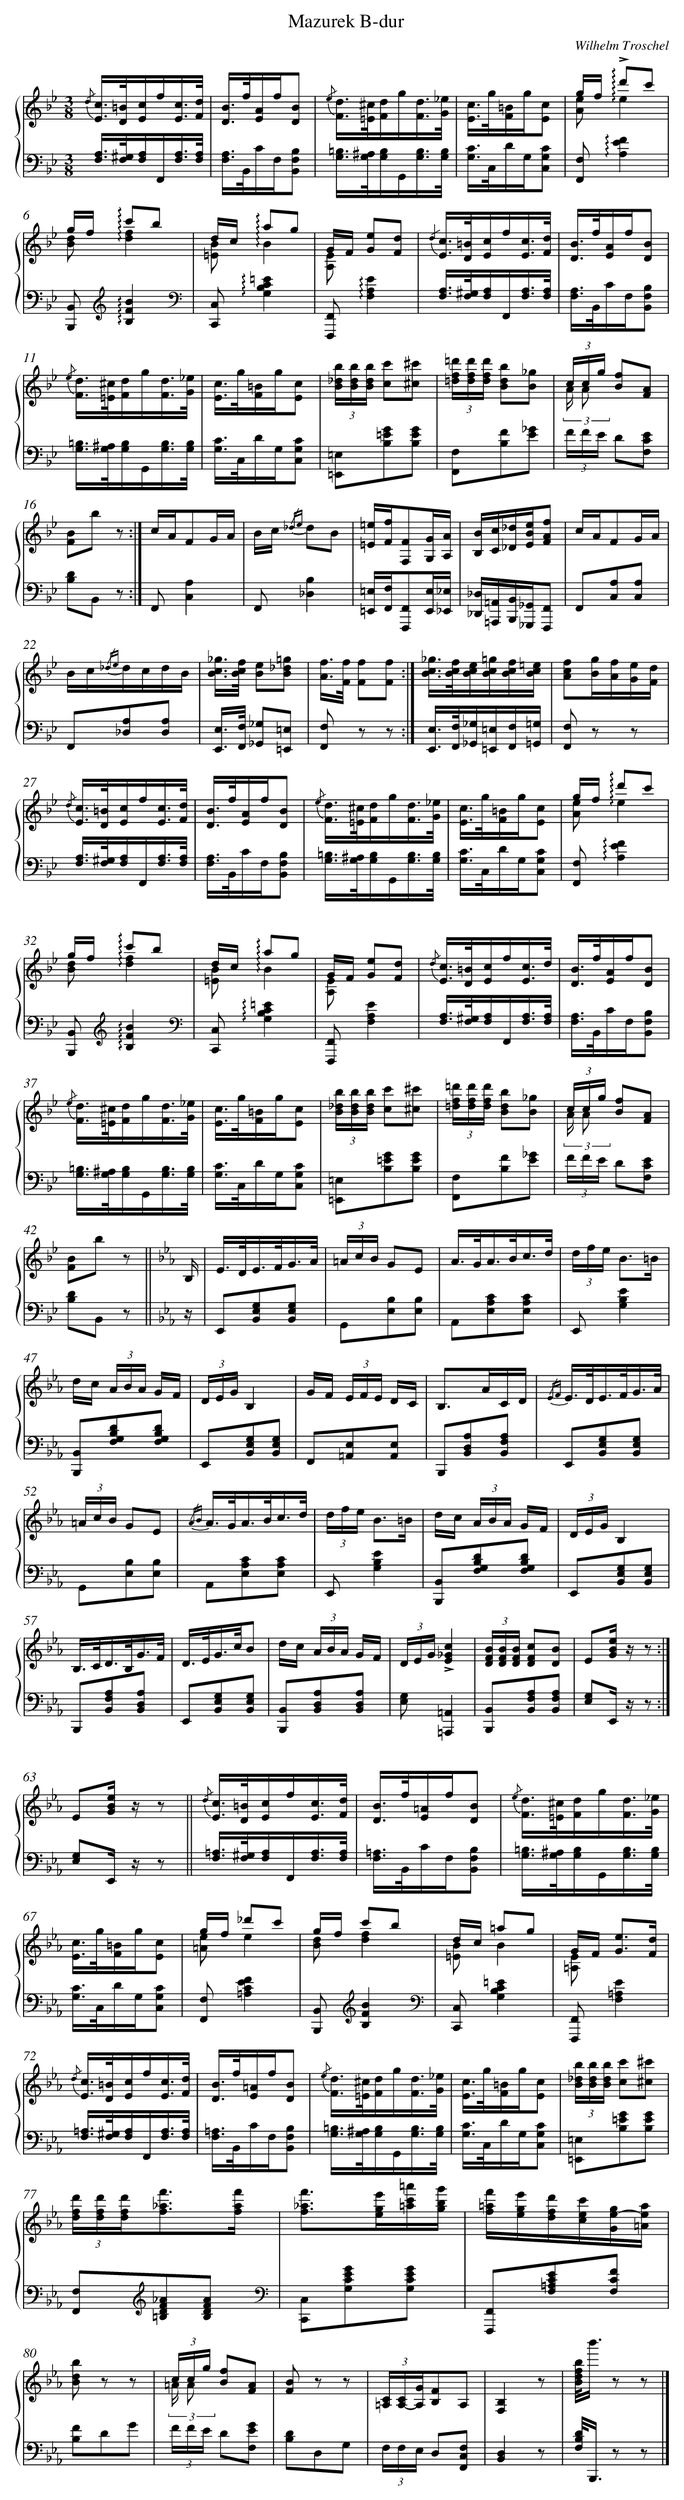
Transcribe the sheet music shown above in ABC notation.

X:1
T: Mazurek B-dur
C: Wilhelm Troschel
L: 1/16
M: 3/8
%%staves {1 2}
V: 1 clef=treble
V: 2 clef=bass
K: Bb
[V:1] {/d} [cE]>[=BD][cE]f[c3/E3/][d/F/] |
[V:2] [A,F,]>[^G,F,][A,F,]F,,[A,3/F,3/][A,/F,/] |
[V:1] [BD]>f[AE]f[B2D2] |
[V:2] [A,F,]>B,,CF,[B,2F,2B,,2] |
[V:1] {/e} [dF]>[^c=E][dF]g[d3/F3/][_e/G/] |
[V:2] [=B,G,]>[^A,G,][B,G,]G,,[B,3/G,3/][B,/G,/] |
[V:1] [cE]>g[=BF]g[c2E2] |
[V:2] [CG,]>C,DG,[C2G,2C,2] |
[V:1] gf !accent!!arpeggio!d'2c'2 & [e2A2]!arpeggio!e4 |
[V:2] [F,2F,,2]!arpeggio![F4E4A,4] |
[V:1] gf !arpeggio!c'2b2 & [d2B2]!arpeggio![f4d4] |
[V:2] [B,,2B,,,2][K:clef=treble]!arpeggio![B4F4B,4][K:clef=bass] |
[V:1] dc !arpeggio!a2g2 & [B2=E2]!arpeggio!B4 |
[V:2] [C,2C,,2]!arpeggio![=E4C4B,4G,4] |
[V:1] GF [e2G2][d2F2] & [E2A,2]x4 |
[V:2] [F,,2F,,,2]!arpeggio![E4A,4F,4] |
[V:1] {/d2} [cE]>[=BD][cE]f[c3/E3/][d/F/] |
[V:2] [A,F,]>[^G,F,][A,F,]F,,[A,3/F,3/][A,/F,/] |
[V:1] [BD]>f[AE]f[B2D2] |
[V:2] [A,F,]>B,,CF,[B,2F,2B,,2] |
[V:1] {/e} [dF]>[^c=E][dF]g[d3/F3/][_e/G/] |
[V:2] [=B,G,]>[^A,G,][B,G,]G,,[B,3/G,3/][B,/G,/] |
[V:1] [cE]>g[=BF]g[c2E2] |
[V:2] [CG,]>C,DG,[C2G,2C,2] |
[V:1] (3[b_dB][bdB][bdB] [c'2c2][^c'2^c2] |
[V:2] [=E,2=E,,2][G2=E2B,2][G2E2B,2] |
[V:1] (3[=d'f=d][d'fd][d'fd] [b2d2B2][_g2B2] |
[V:2] [F,2F,,2][F2B,2][_G2E2] |
[V:1] (3ccg [f2B2][A2F2] & (3:2:2A A2 x2 x2 |
[V:2] (3FFE D2[E2C2F,2] |
[V:1] [B2F2]b2 z2 :|]
[V:2] [D2B,2]B,,2 z2 :|]
[V:1] cAF2GA |
[V:2] F,,2[A,4C,4] |
[V:1] Bc {/_de} d2B2 |
[V:2] F,,2[B,4_D,4] |
[V:1] [=e=E][fF][F2F,2][GG,][AA,] |
[V:2] [=E,=E,,][F,F,,][F,,2F,,,2][E,E,,][_E,_E,,] |
[V:1] [BB,][cC][_d_D][eBE][f2A2F2] |
[V:2] [_D,_D,,][=A,,=A,,,][B,,B,,,][_G,,_G,,,][F,,2F,,,2] |
[V:1] cAF2GA |
[V:2] F,,2[A,2C,2][A,2C,2] |
[V:1] Bc{/_de}dcdB |
[V:2] F,,2[A,2_D,2][A,2D,2] |
[V:1] [_gcB]>[fcB] [e2B2][=g2_d2B2] |
[V:2] [E,E,,]>[F,F,,] [_G,2_G,,2][=E,2=E,,2] |
[V:1] [fA]>[fF] [f2F2][f2F2] :|]
[V:2] [F,2F,,2] z2 z2 :|]
[V:1] [_gcB]>[fcB][ecB][=gcB][fcB][=ecB] |
[V:2] [E,E,,]>[F,F,,][_G,_G,,][=E,=E,,][F,F,,][=G,=G,,] |
[V:1] [f2c2A2][gB][fA][eG][dF] |
[V:2] [F,2F,,2] z2 z2 |
[V:1] {/d} [cE]>[=BD][cE]f[c3/E3/][d/F/] |
[V:2] [A,F,]>[^G,F,][A,F,]F,,[A,3/F,3/][A,/F,/] |
[V:1] [BD]>f[AE]f[B2D2] |
[V:2] [A,F,]>B,,CF,[B,2F,2B,,2] |
[V:1] {/e} [dF]>[^c=E][dF]g[d3/F3/][_e/G/] |
[V:2] [=B,G,]>[^A,G,][B,G,]G,,[B,3/G,3/][B,/G,/] |
[V:1] [cE]>g[=BF]g[c2E2] |
[V:2] [CG,]>C,DG,[C2G,2C,2] |
[V:1] gf !arpeggio!d'2c'2 & [e2A2]!arpeggio!e4 |
[V:2] [F,2F,,2]!arpeggio![F4E4A,4] |
[V:1] gf !arpeggio!c'2b2 & [d2B2]!arpeggio![f4d4] |
[V:2] [B,,2B,,,2][K:clef=treble]!arpeggio![B4F4B,4] |
[V:1] dc !arpeggio!a2g2 & [B2=E2]!arpeggio!B4 |
[V:2] [K:clef=bass][C,2C,,2]!arpeggio![=E4C4B,4G,4] |
[V:1] GF [e2G2][d2F2] & [E2A,2]x4 |
[V:2] [F,,2F,,,2][E4A,4F,4] |
[V:1] {/d} [cE]>[=BD][cE]f[c3/E3/]d/ |
[V:2] [A,F,]>[^G,F,][A,F,]F,,[A,3/F,3/][A,/F,/] |
[V:1] [BD]>f[AE]f[B2D2] |
[V:2] [A,F,]>B,,CF,[B,2F,2B,,2] |
[V:1] {/e} [dF]>[^c=E][dF]g[d3/F3/][_e/G/] |
[V:2] [=B,G,]>[^A,G,][B,G,]G,,[B,3/G,3/][B,/G,/] |
[V:1] [cE]>g[=BF]g[c2E2] |
[V:2] [CG,]>C,DG,[C2G,2C,2] |
[V:1] (3[b_dB][bdB][bdB] [c'2c2][^c'2^c2] |
[V:2] [=E,2=E,,2][G2=E2B,2][G2E2B,2] |
[V:1] (3[=d'f=d][d'fd][d'fd] [b2d2B2][_g2B2] |
[V:2] [F,2F,,2][F2B,2][_G2E2] |
[V:1] (3ccg [f2B2][A2F2] & (3:2:2A A2 x2 x2 |
[V:2] (3FFE D2[E2C2F,2] |
[V:1] [B2F2]b2 z2 ||
[V:2] [D2B,2]B,,2 z2 ||
[V:1]  [K:Eb] B, |
[V:2]  [K:Eb] z |
[V:1] E>DE>FG3/A/ |
[V:2] E,,2[G,2E,2B,,2][G,2E,2B,,2] |
[V:1] (3=AcB G2E2 |
[V:2] G,,2[B,2E,2][B,2E,2] |
[V:1] A>GA>Bc3/d/ |
[V:2] A,,2[C2A,2E,2][C2A,2E,2] |
[V:1] (3dfe B3=B |
[V:2] E,,2[E4B,4G,4] |
[V:1] dc (3ABA GF |
[V:2] [B,,2B,,,2][D2B,2G,2F,2][D2B,2G,2F,2] |
[V:1] (3DEGB,4 |
[V:2] E,,2[G,2E,2B,,2][G,2E,2B,,2] |
[V:1] GF (3EFE DC |
[V:2] F,,2[E,2=A,,2][E,2A,,2] |
[V:1] B,2>A2CD |
[V:2] B,,,2[A,2D,2B,,2][A,2F,2B,,2] |
[V:1] {/EF} E>DE>FG3/A/ |
[V:2] E,,2[G,2E,2B,,2][G,2E,2B,,2] |
[V:1] (3=AcB G2E2 |
[V:2] G,,2[B,2E,2][B,2E,2] |
[V:1] {/AB} A>GA>Bc3/d/ |
[V:2] A,,2[C2A,2E,2][C2A,2E,2] |
[V:1] (3dfe B3=B |
[V:2] E,,2[E4B,4G,4] |
[V:1] dc (3ABA GF |
[V:2] [B,,2B,,,2][D2B,2G,2F,2][D2B,2G,2F,2] |
[V:1] (3DEGB,4 |
[V:2] E,,2[G,2E,2B,,2][G,2E,2B,,2] |
[V:1] B,>CD>B,G3/F/ |
[V:2] B,,,2[A,2F,2B,,2][A,2D,2B,,2] |
[V:1] D>EG>cB2 |
[V:2] E,,2[G,2E,2B,,2][G,2E,2B,,2] |
[V:1] dc (3ABA GF |
[V:2] [B,,2B,,,2][A,2D,2B,,2][A,2D,2B,,2] |
[V:1] (3DEG!accent![c4_G4E4] |
[V:2] [G,2E,2][=A,,4=A,,,4] |
[V:1] (3[BFD][BFD][BFD] [c2F2D2][B2D2] |
[V:2] [B,,2B,,,2][A,2F,2B,,2][A,2F,2B,,2] |
[V:1] E2[eBG] z z2 :|]
[V:2] [G,2E,2]E,, z z2 :|]
[V:1] E2[eBG] z z2 ||
[V:2] [G,2E,2]E,, z z2 ||
[V:1]  [K:Eb] {/d} [cE]>[=BD][cE]f[c3/E3/][d/F/] |
[V:2]  [K:Eb] [=A,F,]>[^G,F,][A,F,]F,,[A,3/F,3/][A,/F,/] |
[V:1] [BD]>f[=AE]f[B2D2] |
[V:2] [=A,F,]>B,,CF,[B,2F,2B,,2] |
[V:1] {/e} [dF]>[^c=E][dF]g[d3/F3/][_e/G/] |
[V:2] [=B,G,]>[^A,G,][B,G,]G,,[B,3/G,3/][B,/G,/] |
[V:1] [cE]>g[=BF]g[c2E2] |
[V:2] [CG,]>C,DG,[C2G,2C,2] |
[V:1] gf _d'2c'2 & [e2=A2]e4 |
[V:2] [F,2F,,2][F4E4C4=A,4] |
[V:1] gf c'2b2 & [d2B2][f4d4] |
[V:2] [B,,2B,,,2][K:clef=treble][B4F4B,4][K:clef=bass] |
[V:1] dc =a2g2 & [B2=E2]B4 |
[V:2] [C,2C,,2][=E4C4B,4G,4] |
[V:1] GF2< [e2G2][dF] & [E2=A,2]x4 |
[V:2] [F,,2F,,,2][E4=A,4F,4] |
[V:1] {/d} [cE]>[=BD][cE]f[c3/E3/][d/F/] |
[V:2] [=A,F,]>[^G,F,][A,F,]F,,[A,3/F,3/][A,/F,/] |
[V:1] [BD]>f[=AE]f[B2D2] |
[V:2] [=A,F,]>B,,CF,[B,2F,2B,,2] |
[V:1] {/e} [dF]>[^c=E][dF]g[d3/F3/][_e/G/] |
[V:2] [=B,G,]>[^A,G,][B,G,]G,,[B,3/G,3/][B,/G,/] |
[V:1] [cE]>g[=BF]g[c2E2] |
[V:2] [CG,]>C,DG,[C2G,2C,2] |
[V:1] (3[b_dB][bdB][bdB] [c'2c2][^c'2^c2] |
[V:2] [=E,2=E,,2][G2=E2B,2][G2E2B,2] |
[V:1] (3[d'fd][d'fd][d'fd][f'3_a3f3][f'af] |
[V:2] [F,2F,,2][K:clef=treble][_A2F2D2=B,2][A2F2D2B,2][K:clef=bass] |
[V:1] [f'2_a2f2]>[e'2g2e2][=a'c'=a][g'bg] |
[V:2] [C,2C,,2][G2E2C2G,2][G2E2C2G,2] |
[V:1] [f'=af][e'ge][d'fd][c'ec][ge-G][ae=A] |
[V:2] [F,,2F,,,2][E2C2=A,2F,2][F2C2F,2] |
[V:1] [b2d2B2] z2 z2 |
[V:2] [F2B,2]D2G2 |
[V:1] (3ccg [f2B2][A2F2] & (3:2:2=A A2x4 |
[V:2] (3FFE D2[G2E2F,2] |
[V:1] [B2F2] z2 z2 |
[V:2] [D2B,2]D,2G,2 |
[V:1] (3[C=A,][CA,-][GA,][F2B,2]A,2 |
[V:2] (3F,F,E, D,2[F,2C,2F,,2] |
[V:1] [B,4F,4]z2 |
[V:2] [D,4B,,4]z2 |
[V:1] [bfdB]<b' z2 z2 |]
[V:2] [DB,F,]<B,,, z2 z2 |]
